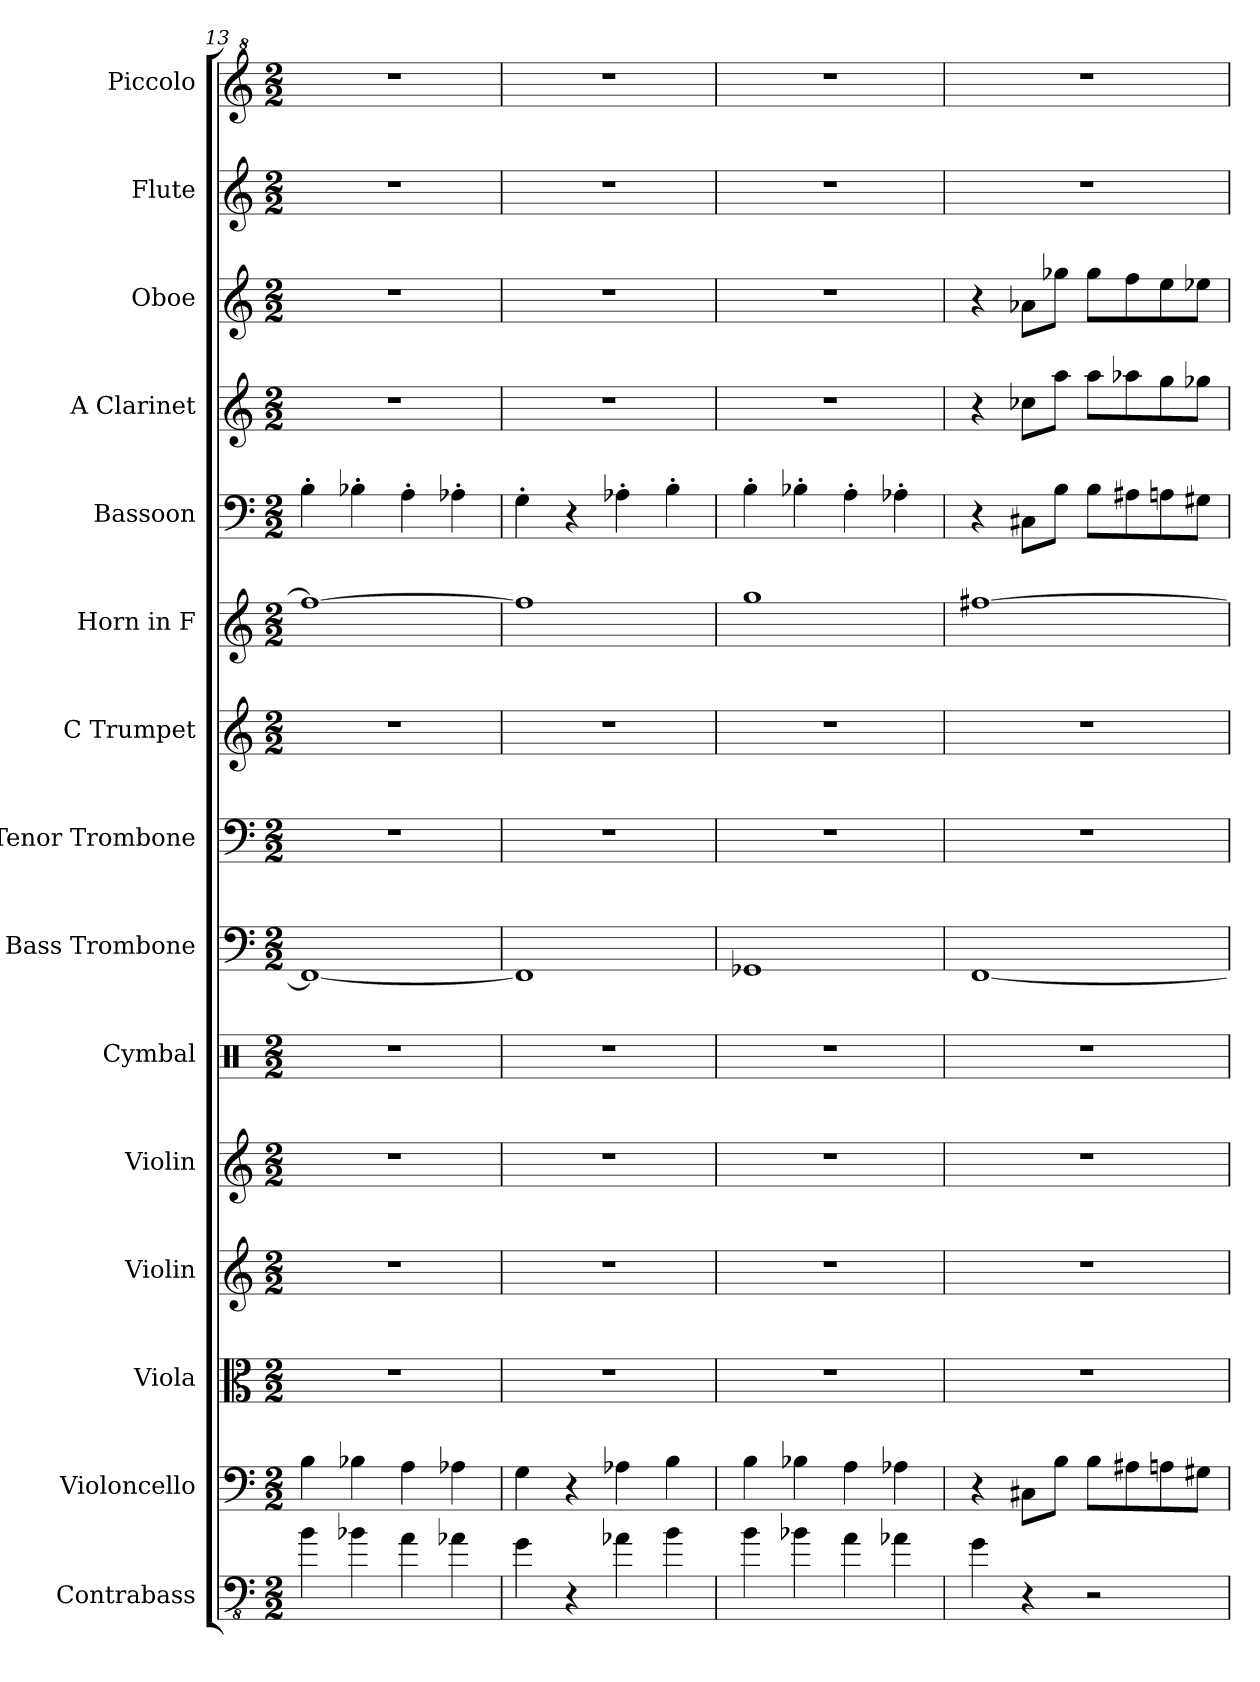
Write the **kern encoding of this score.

**kern	**kern	**kern	**kern	**kern	**kern	**kern	**kern	**kern	**kern	**kern	**kern	**kern	**kern	**kern
*part15	*part14	*part13	*part12	*part11	*part10	*part9	*part8	*part7	*part6	*part5	*part4	*part3	*part2	*part1
*staff15	*staff14	*staff13	*staff12	*staff11	*staff10	*staff9	*staff8	*staff7	*staff6	*staff5	*staff4	*staff3	*staff2	*staff1
*I"Contrabass	*I"Violoncello	*I"Viola	*I"Violin	*I"Violin	*I"Cymbal	*I"Bass Trombone	*I"Tenor Trombone	*I"C Trumpet	*I"Horn in F	*I"Bassoon	*I"A Clarinet	*I"Oboe	*I"Flute	*I"Piccolo
*I'Cb.	*I'Vlc.	*I'Vla.	*I'Vln.	*I'Vln.	*I'Cym.	*I'B. Trb.	*I'T. Trb.	*I'C Tpt.	*	*I'Bsn.	*I'A Cl.	*I'Ob.	*I'Fl.	*I'Picc.
*clefFv4	*clefF4	*clefC3	*clefG2	*clefG2	*clefX	*clefF4	*clefF4	*clefG2	*clefG2	*clefF4	*clefG2	*clefG2	*clefG2	*clefG^2
*ITrd7c12	*	*	*	*	*	*	*	*	*ITrd4c7	*	*ITrd2c3	*	*	*ITrd-7c-12
*k[]	*k[]	*k[]	*k[]	*k[]	*k[]	*k[]	*k[]	*k[]	*k[b-]	*k[]	*k[f#c#g#]	*k[]	*k[]	*k[]
*M2/2	*M2/2	*M2/2	*M2/2	*M2/2	*M2/2	*M2/2	*M2/2	*M2/2	*M2/2	*M2/2	*M2/2	*M2/2	*M2/2	*M2/2
=13	=13	=13	=13	=13	=13	=13	=13	=13	=13	=13	=13	=13	=13	=13
4BB\	4B\	1r	1r	1r	1r	1FF_	1r	1r	1b_	4B'\	1r	1r	1r	1r
4BB-X\	4B-X\	.	.	.	.	.	.	.	.	4B-X'\	.	.	.	.
4AA\	4A\	.	.	.	.	.	.	.	.	4A'\	.	.	.	.
4AA-X\	4A-X\	.	.	.	.	.	.	.	.	4A-X'\	.	.	.	.
=14	=14	=14	=14	=14	=14	=14	=14	=14	=14	=14	=14	=14	=14	=14
4GG\	4G\	1r	1r	1r	1r	1FF]	1r	1r	1b]	4G'\	1r	1r	1r	1r
4r	4r	.	.	.	.	.	.	.	.	4r	.	.	.	.
4AA-X\	4A-X\	.	.	.	.	.	.	.	.	4A-X'\	.	.	.	.
4BB\	4B\	.	.	.	.	.	.	.	.	4B'\	.	.	.	.
=15	=15	=15	=15	=15	=15	=15	=15	=15	=15	=15	=15	=15	=15	=15
4BB\	4B\	1r	1r	1r	1r	1GG-X	1r	1r	1cc	4B'\	1r	1r	1r	1r
4BB-X\	4B-X\	.	.	.	.	.	.	.	.	4B-X'\	.	.	.	.
4AA\	4A\	.	.	.	.	.	.	.	.	4A'\	.	.	.	.
4AA-X\	4A-X\	.	.	.	.	.	.	.	.	4A-X'\	.	.	.	.
!!LO:PB:g=z
=16	=16	=16	=16	=16	=16	=16	=16	=16	=16	=16	=16	=16	=16	=16
4GG\	4r	1r	1r	1r	1r	[1FF	1r	1r	[1bn	4r	4r	4r	1r	1r
4r	8C#X\L	.	.	.	.	.	.	.	.	8C#X\L	8a-X\L	8a-X\L	.	.
.	8B\J	.	.	.	.	.	.	.	.	8B\J	8ff#\J	8gg-X\J	.	.
2r	8B\L	.	.	.	.	.	.	.	.	8B\L	8ff#\L	8gg-\L	.	.
.	8A#X\	.	.	.	.	.	.	.	.	8A#X\	8ffn\	8ff\	.	.
.	8An\	.	.	.	.	.	.	.	.	8An\	8ee\	8ee\	.	.
.	8G#X\J	.	.	.	.	.	.	.	.	8G#X\J	8ee-X\J	8ee-X\J	.	.
=	=	=	=	=	=	=	=	=	=	=	=	=	=	=
*-	*-	*-	*-	*-	*-	*-	*-	*-	*-	*-	*-	*-	*-	*-
